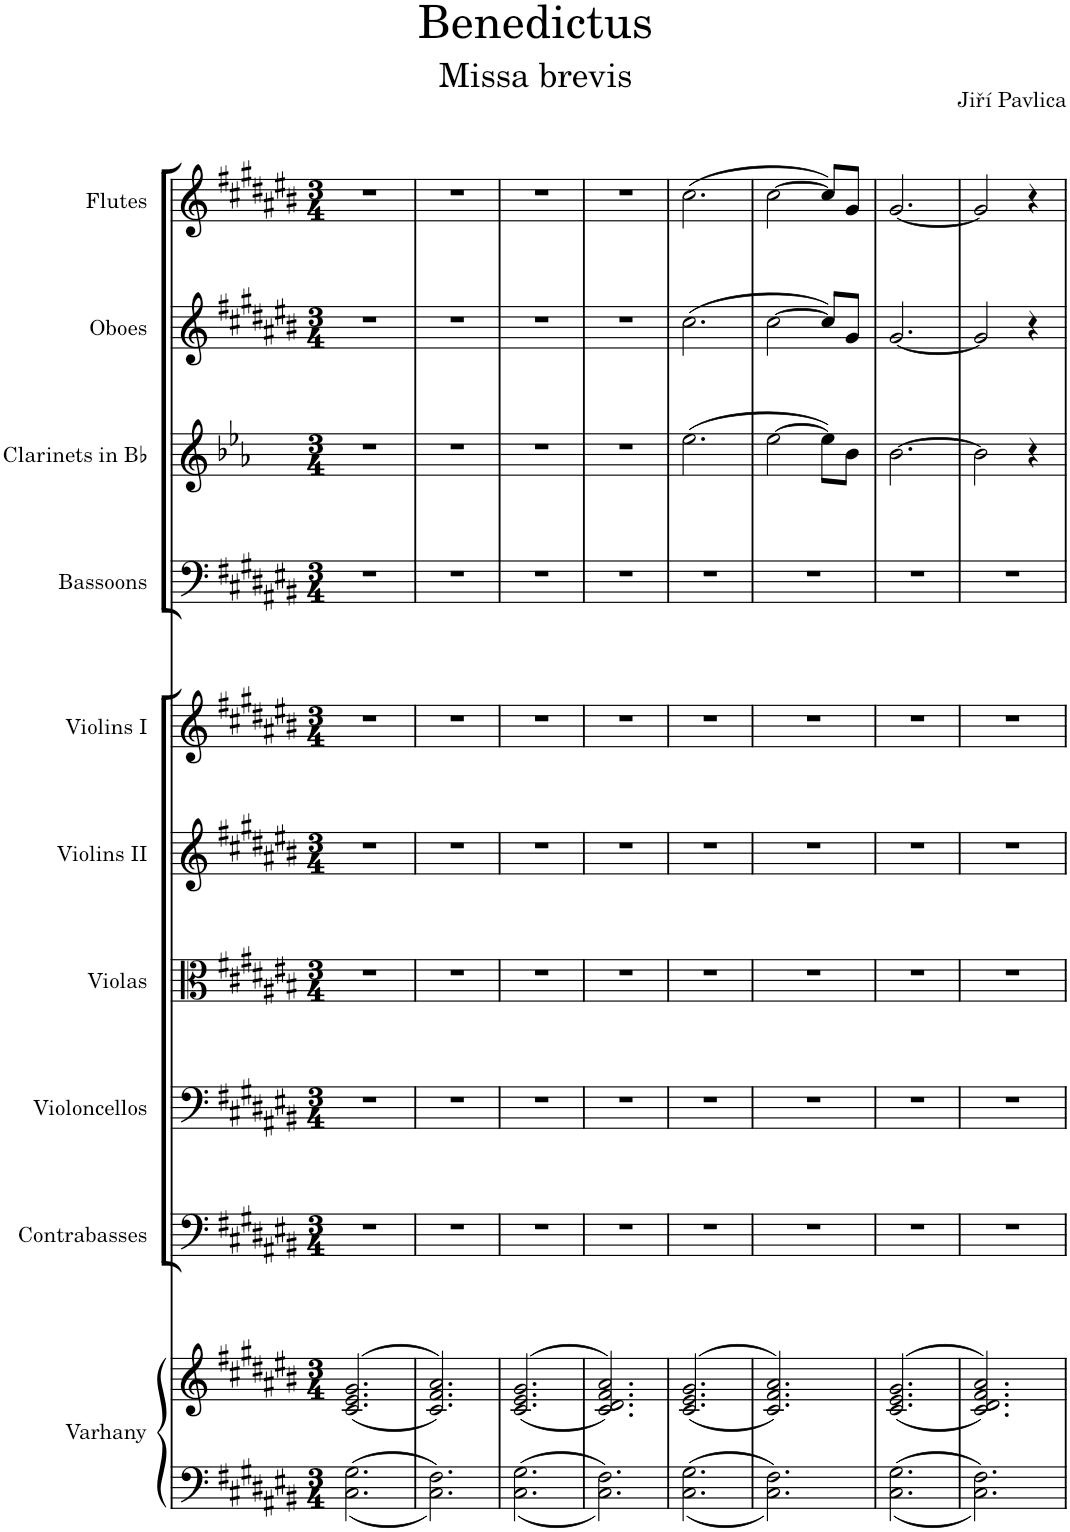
**kern	**kern	**kern	**kern	**kern	**kern	**kern	**kern	**kern	**kern	**kern
*part10	*part10	*part9	*part8	*part7	*part6	*part5	*part4	*part3	*part2	*part1
*staff11	*staff10	*staff9	*staff8	*staff7	*staff6	*staff5	*staff4	*staff3	*staff2	*staff1
*I"Varhany	*	*I"Contrabasses	*I"Violoncellos	*I"Violas	*I"Violins II	*I"Violins I	*I"Bassoons	*I"Clarinets in Bb	*I"Oboes	*I"Flutes
*I'Varh.	*	*I'Cb.	*I'Vc.	*I'Vla.	*I'Vln. II	*I'Vln. I	*I'Bsn.	*	*I'Ob.	*I'Fl.
*clefF4	*clefG2	*clefF4	*clefF4	*clefC3	*clefG2	*clefG2	*clefF4	*clefG2	*clefG2	*clefG2
*	*	*Trd7c12	*	*	*	*	*	*Trd1c2	*	*
*k[f#c#g#d#a#e#b#]	*k[f#c#g#d#a#e#b#]	*k[f#c#g#d#a#e#b#]	*k[f#c#g#d#a#e#b#]	*k[f#c#g#d#a#e#b#]	*k[f#c#g#d#a#e#b#]	*k[f#c#g#d#a#e#b#]	*k[f#c#g#d#a#e#b#]	*k[b-e-a-]	*k[f#c#g#d#a#e#b#]	*k[f#c#g#d#a#e#b#]
*M3/4	*M3/4	*M3/4	*M3/4	*M3/4	*M3/4	*M3/4	*M3/4	*M3/4	*M3/4	*M3/4
=1	=1	=1	=1	=1	=1	=1	=1	=1	=1	=1
2.C#\ 2.G#\	((>2.c#/ 2.e#/ 2.g#/	2.r	2.r	2.r	2.r	2.r	2.r	2.r	2.r	2.r
=2	=2	=2	=2	=2	=2	=2	=2	=2	=2	=2
2.C#\ 2.F#\	2.c#/ 2.f#/ 2.a#/))	2.r	2.r	2.r	2.r	2.r	2.r	2.r	2.r	2.r
=3	=3	=3	=3	=3	=3	=3	=3	=3	=3	=3
2.C#\ 2.G#\	(>(2.c#/ 2.e#/ 2.g#/	2.r	2.r	2.r	2.r	2.r	2.r	2.r	2.r	2.r
=4	=4	=4	=4	=4	=4	=4	=4	=4	=4	=4
2.C#\ 2.F#\	2.c#/ 2.d#/ 2.f#/ 2.a#/))	2.r	2.r	2.r	2.r	2.r	2.r	2.r	2.r	2.r
=5	=5	=5	=5	=5	=5	=5	=5	=5	=5	=5
2.C#\ 2.G#\	(>(2.c#/ 2.e#/ 2.g#/	2.r	2.r	2.r	2.r	2.r	2.r	(2.ee-\	(2.cc#\	(2.cc#\
=6	=6	=6	=6	=6	=6	=6	=6	=6	=6	=6
2.C#\ 2.F#\	2.c#/ 2.f#/ 2.a#/))	2.r	2.r	2.r	2.r	2.r	2.r	[2ee-\	[2cc#\	[2cc#\
.	.	.	.	.	.	.	.	8ee-\L])	8cc#/L])	8cc#/L])
.	.	.	.	.	.	.	.	8b-\J	8g#/J	8g#/J
=7	=7	=7	=7	=7	=7	=7	=7	=7	=7	=7
2.C#\ 2.G#\	((>2.c#/ 2.e#/ 2.g#/	2.r	2.r	2.r	2.r	2.r	2.r	[2.b-\	[2.g#/	[2.g#/
=8	=8	=8	=8	=8	=8	=8	=8	=8	=8	=8
2.C#\ 2.F#\	2.c#/ 2.d#/ 2.f#/ 2.a#/))	2.r	2.r	2.r	2.r	2.r	2.r	2b-\]	2g#/]	2g#/]
.	.	.	.	.	.	.	.	4r	4r	4r
=	=	=	=	=	=	=	=	=	=	=
*-	*-	*-	*-	*-	*-	*-	*-	*-	*-	*-
